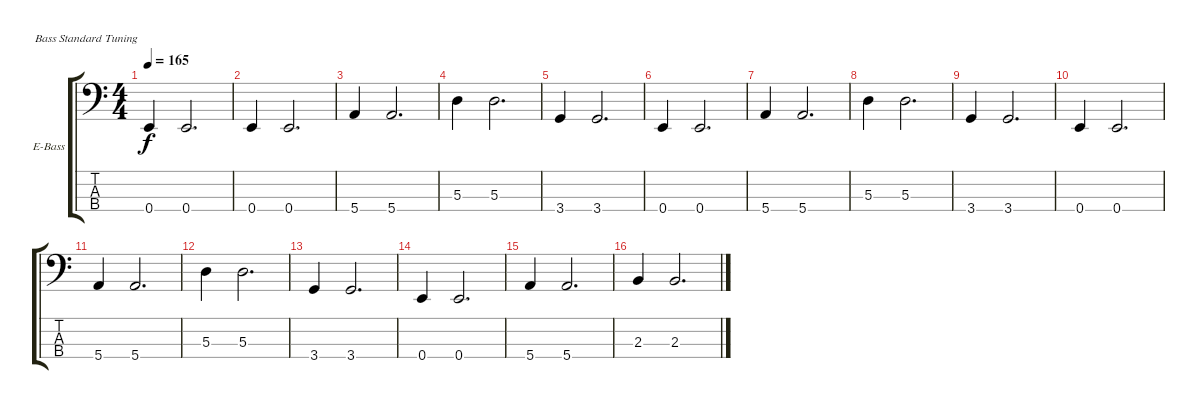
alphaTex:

\bracketExtendMode groupsimilarinstruments
\firstSystemTrackNameOrientation horizontal
\otherSystemsTrackNameOrientation horizontal
\track ("Äîðîæêà 2" "E-Bass") {instrument electricbassfinger}
\staff {score tabs}
\tuning (G2 D2 A1 E1)
\ts (4 4)
\tempo 165
\clef f4
\ks c
0.4.4{dy f} 0.4.2{d} |
0.4.4 0.4.2{d} |
5.4.4 5.4.2{d} |
5.3.4 5.3.2{d} |
3.4.4 3.4.2{d} |
0.4.4 0.4.2{d} |
5.4.4 5.4.2{d} |
5.3.4 5.3.2{d} |
3.4.4 3.4.2{d} |
0.4.4 0.4.2{d} |
5.4.4 5.4.2{d} |
5.3.4 5.3.2{d} |
3.4.4 3.4.2{d} |
0.4.4 0.4.2{d} |
5.4.4 5.4.2{d} |
2.3.4 2.3.2{d}
